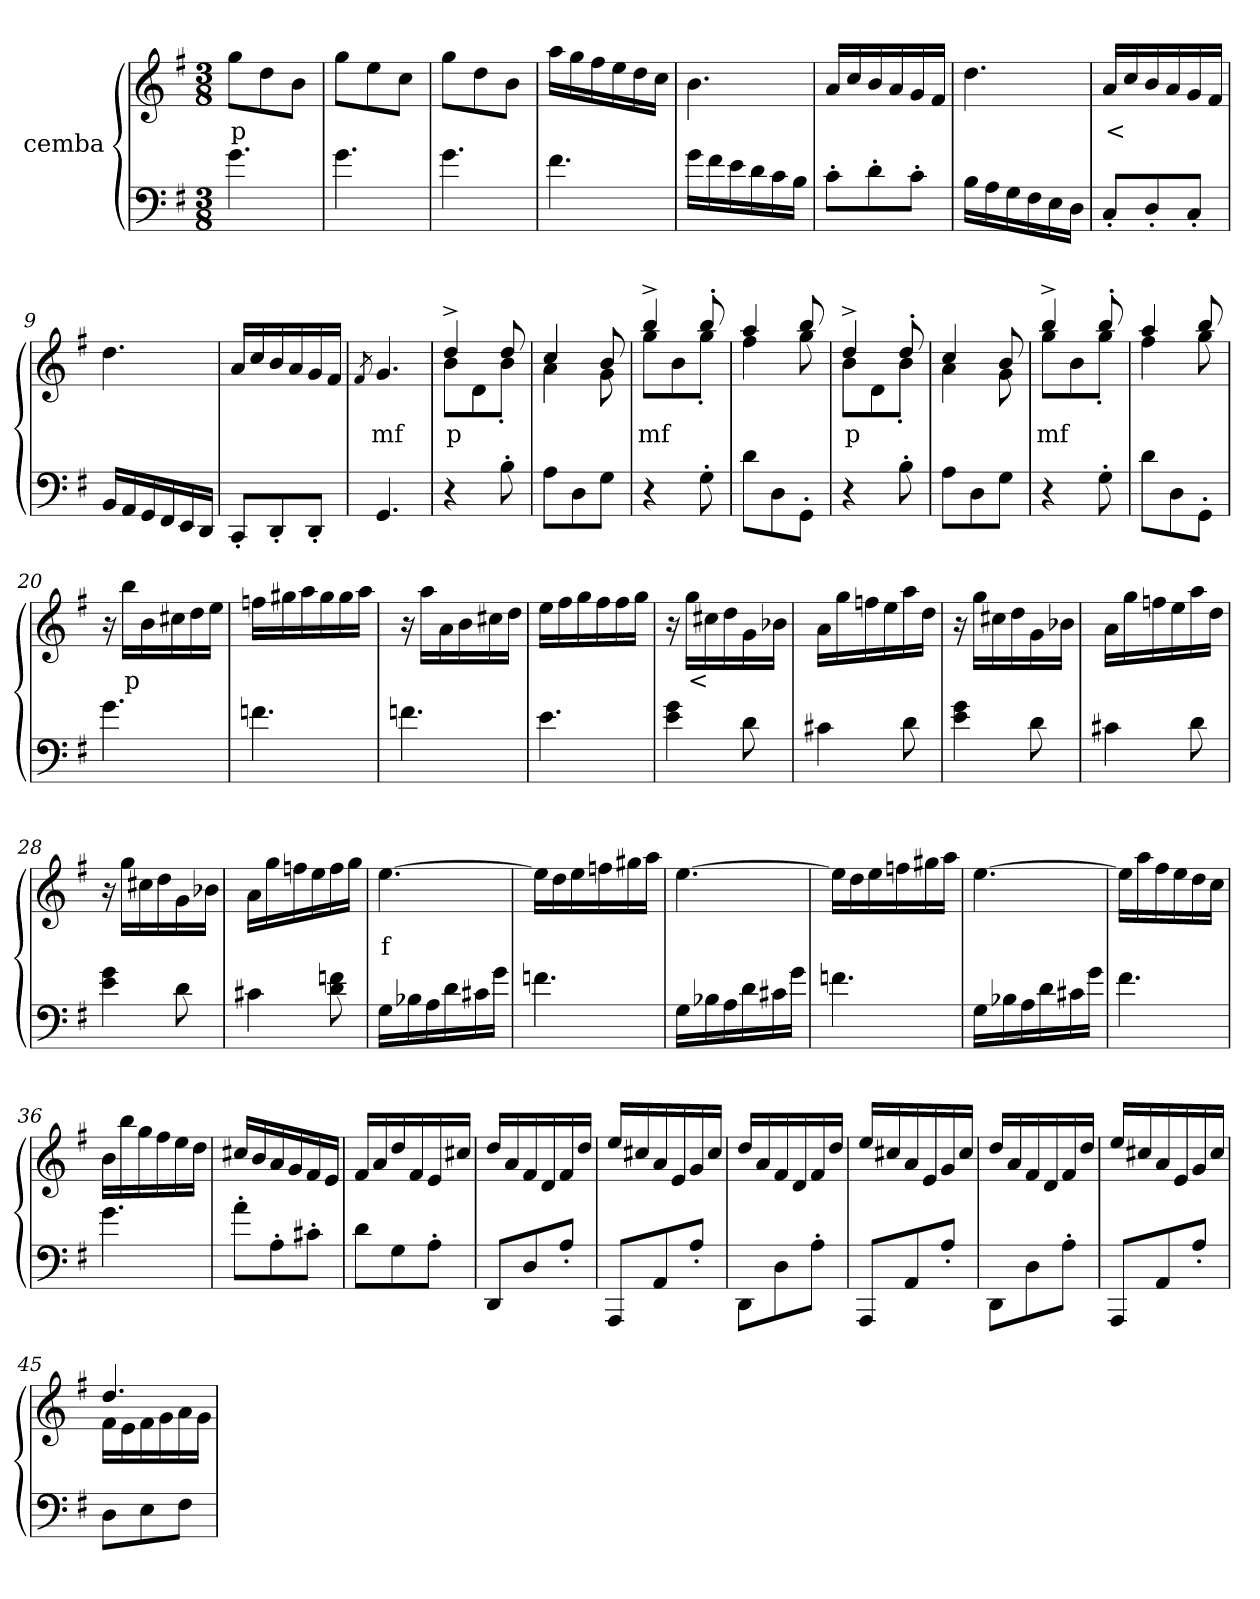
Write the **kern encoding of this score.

**kern	**kern	**text
*part2	*part1	*part1
*staff2	*staff1	*staff1
*I"cemba	*I"cemba	*
*clefF4	*clefG2	*
*k[f#]	*k[f#]	*
*G:	*G:	*
*M3/8	*M3/8	*
=1	=1	=1
4.g\	8gg\L	p
.	8dd\	.
.	8b\J	.
=2	=2	=2
4.g\	8gg\L	.
.	8ee\	.
.	8cc\J	.
=3	=3	=3
4.g\	8gg\L	.
.	8dd\	.
.	8b\J	.
=4	=4	=4
4.f#\	16aa\LL	.
.	16gg\	.
.	16ff#\	.
.	16ee\	.
.	16dd\	.
.	16cc\JJ	.
=5	=5	=5
16g\LL	4.b\	.
16f#\	.	.
16e\	.	.
16d\	.	.
16c\	.	.
16B\JJ	.	.
=6	=6	=6
8c'>\L	16a/LL	.
.	16cc/	.
8d'>\	16b/	.
.	16a/	.
8c'>\J	16g/	.
.	16f#/JJ	.
=7	=7	=7
16B\LL	4.dd\	.
16A\	.	.
16G\	.	.
16F#\	.	.
16E\	.	.
16D\JJ	.	.
=8	=8	=8
8C'>/L	16a/LL	<
.	16cc/	.
8D'>/	16b/	.
.	16a/	.
8C'>/J	16g/	.
.	16f#/JJ	.
=9	=9	=9
16BB/LL	4.dd\	.
16AA/	.	.
16GG/	.	.
16FF#/	.	.
16EE/	.	.
16DD/JJ	.	.
=10	=10	=10
8CC'>/L	16a/LL	.
.	16cc/	.
8DD'>/	16b/	.
.	16a/	.
8DD'>/J	16g/	.
.	16f#/JJ	.
=11	=11	=11
.	8qf#/	.
4.GG/	4.g/	mf
=12	=12	=12
*	*^	*
4r	4dd^>/	8b\L	p
.	.	8d\	.
8B'>\	8dd/	8b'>\J	.
=13	=13	=13	=13
8A\L	4cc/	4a\	.
8D\	.	.	.
8G\J	8b/	8g\	.
=14	=14	=14	=14
4r	4bb^>/	8gg\L	mf
.	.	8b\	.
8G'>\	8bb'>/	8gg'>\J	.
=15	=15	=15	=15
8d\L	4aa/	4ff#\	.
8D\	.	.	.
8GG'>\J	8bb/	8gg\	.
=16	=16	=16	=16
4r	4dd^>/	8b\L	p
.	.	8d\	.
8B'>\	8dd'>/	8b'>\J	.
=17	=17	=17	=17
8A\L	4cc/	4a\	.
8D\	.	.	.
8G\J	8b/	8g\	.
=18	=18	=18	=18
4r	4bb^>/	8gg\L	mf
.	.	8b\	.
8G'>\	8bb'>/	8gg'>\J	.
=19	=19	=19	=19
8d\L	4aa/	4ff#\	.
8D\	.	.	.
8GG'>\J	8bb/	8gg\	.
*	*v	*v	*
=20	=20	=20
4.g\	16r	.
.	16bb\LL	p
.	16b\	.
.	16cc#X\	.
.	16dd\	.
.	16ee\JJ	.
=21	=21	=21
4.fn\	16ffn\LL	.
.	16gg#X\	.
.	16aa\	.
.	16gg#\	.
.	16gg#\	.
.	16aa\JJ	.
=22	=22	=22
4.fn\	16r	.
.	16aa\LL	.
.	16a\	.
.	16b\	.
.	16cc#X\	.
.	16dd\JJ	.
=23	=23	=23
4.e\	16ee\LL	.
.	16ff#\	.
.	16gg\	.
.	16ff#\	.
.	16ff#\	.
.	16gg\JJ	.
=24	=24	=24
4e\ 4g\	16r	.
.	16gg\LL	<
.	16cc#X\	.
.	16dd\	.
8d\	16g\	.
.	16b-X\JJ	.
=25	=25	=25
4c#X\	16a\LL	.
.	16gg\	.
.	16ffn\	.
.	16ee\	.
8d\	16aa\	.
.	16dd\JJ	.
=26	=26	=26
4e\ 4g\	16r	.
.	16gg\LL	.
.	16cc#X\	.
.	16dd\	.
8d\	16g\	.
.	16b-X\JJ	.
=27	=27	=27
4c#X\	16a\LL	.
.	16gg\	.
.	16ffn\	.
.	16ee\	.
8d\	16aa\	.
.	16dd\JJ	.
=28	=28	=28
4e\ 4g\	16r	.
.	16gg\LL	.
.	16cc#X\	.
.	16dd\	.
8d\	16g\	.
.	16b-X\JJ	.
=29	=29	=29
4c#X\	16a\LL	.
.	16gg\	.
.	16ffn\	.
.	16ee\	.
8d\ 8fn\	16ff\	.
.	16gg\JJ	.
=30	=30	=30
16G\LL	[4.ee\	f
16B-X\	.	.
16A\	.	.
16d\	.	.
16c#X\	.	.
16g\JJ	.	.
=31	=31	=31
4.fn\	16ee\LL]	.
.	16dd\	.
.	16ee\	.
.	16ffn\	.
.	16gg#X\	.
.	16aa\JJ	.
=32	=32	=32
16G\LL	[4.ee\	.
16B-X\	.	.
16A\	.	.
16d\	.	.
16c#X\	.	.
16g\JJ	.	.
=33	=33	=33
4.fn\	16ee\LL]	.
.	16dd\	.
.	16ee\	.
.	16ffn\	.
.	16gg#X\	.
.	16aa\JJ	.
=34	=34	=34
16G\LL	[4.ee\	.
16B-X\	.	.
16A\	.	.
16d\	.	.
16c#X\	.	.
16g\JJ	.	.
=35	=35	=35
4.f#\	16ee\LL]	.
.	16aa\	.
.	16ff#\	.
.	16ee\	.
.	16dd\	.
.	16cc\JJ	.
=36	=36	=36
4.g\	16b\LL	.
.	16bb\	.
.	16gg\	.
.	16ff#\	.
.	16ee\	.
.	16dd\JJ	.
=37	=37	=37
8a'>\L	16cc#X/LL	.
.	16b/	.
8A'>\	16a/	.
.	16g/	.
8c#X'>\J	16f#/	.
.	16e/JJ	.
=38	=38	=38
8d\L	16f#/LL	.
.	16a/	.
8G\	16dd/	.
.	16f#/	.
8A'>\J	16e/	.
.	16cc#X/JJ	.
=39	=39	=39
8DD/L	16dd/LL	.
.	16a/	.
8D/	16f#/	.
.	16d/	.
8A'>/J	16f#/	.
.	16dd/JJ	.
=40	=40	=40
8AAA/L	16ee/LL	.
.	16cc#X/	.
8AA/	16a/	.
.	16e/	.
8A'>/J	16g/	.
.	16cc#/JJ	.
=41	=41	=41
8DD\L	16dd/LL	.
.	16a/	.
8D\	16f#/	.
.	16d/	.
8A'>\J	16f#/	.
.	16dd/JJ	.
=42	=42	=42
8AAA/L	16ee/LL	.
.	16cc#X/	.
8AA/	16a/	.
.	16e/	.
8A'>/J	16g/	.
.	16cc#/JJ	.
=43	=43	=43
8DD\L	16dd/LL	.
.	16a/	.
8D\	16f#/	.
.	16d/	.
8A'>\J	16f#/	.
.	16dd/JJ	.
=44	=44	=44
8AAA/L	16ee/LL	.
.	16cc#X/	.
8AA/	16a/	.
.	16e/	.
8A'>/J	16g/	.
.	16cc#/JJ	.
=45	=45	=45
*	*^	*
8D\L	4.dd/	16f#\LL	.
.	.	16e\	.
8E\	.	16f#\	.
.	.	16g\	.
8F#\J	.	16a\	.
.	.	16g\JJ	.
*	*v	*v	*
=	=	=
*-	*-	*-
